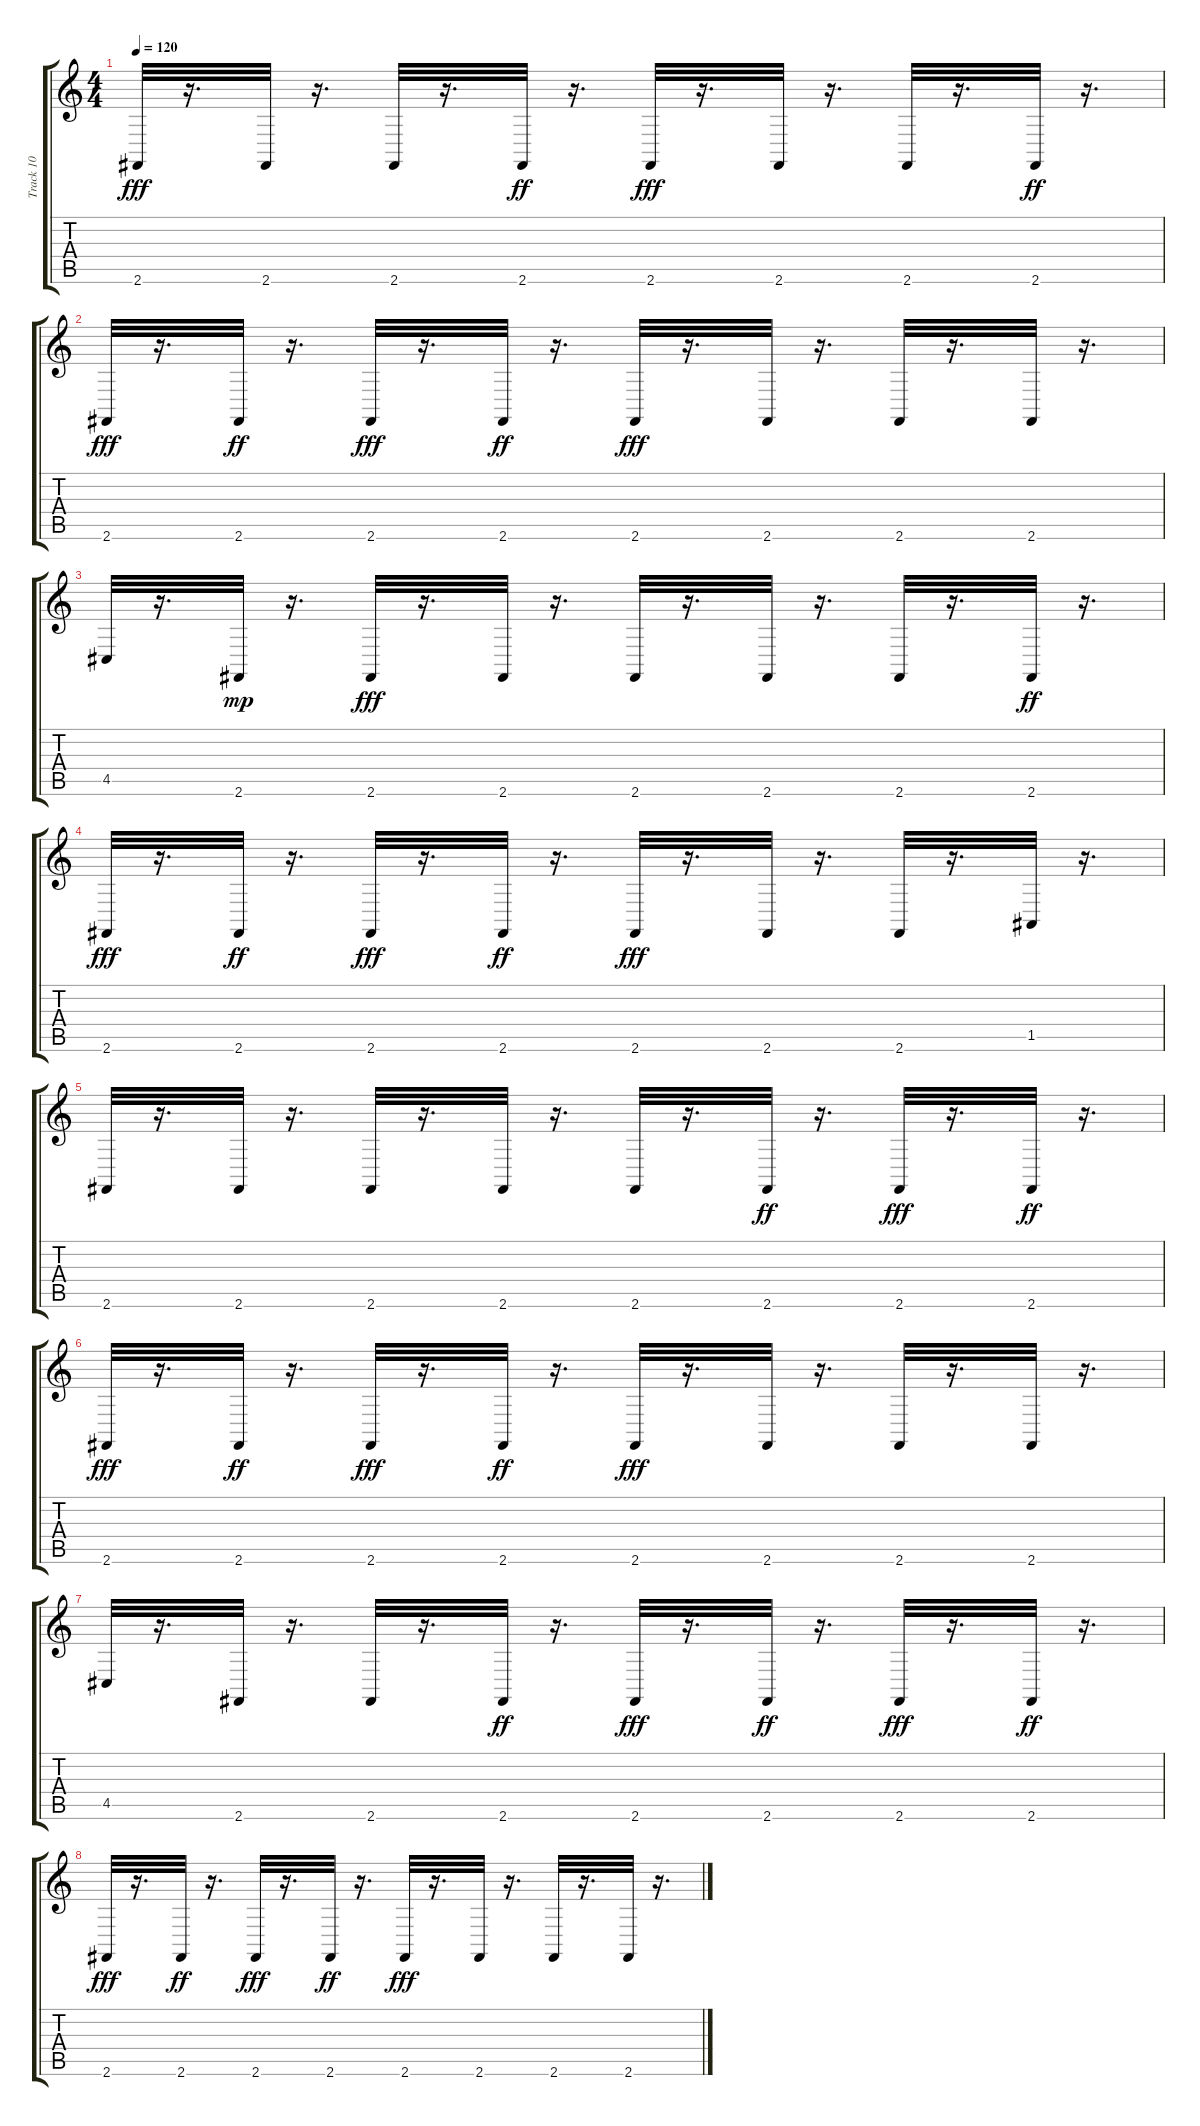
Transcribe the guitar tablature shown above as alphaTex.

\track ("Track 10" "Track 10") {instrument electricpiano1}
\staff {score tabs}
\tuning (E4 B3 G3 D3 A2 E2) {hide}
\ts (4 4)
\tempo 120
\clef g2
\ks c
2.6.32{dy fff} r.16{d} 2.6.32 r.16{d} 2.6.32 r.16{d} 2.6.32{dy ff} r.16{d} 2.6.32{dy fff} r.16{d} 2.6.32 r.16{d} 2.6.32 r.16{d} 2.6.32{dy ff} r.16{d} |
2.6.32{dy fff} r.16{d} 2.6.32{dy ff} r.16{d} 2.6.32{dy fff} r.16{d} 2.6.32{dy ff} r.16{d} 2.6.32{dy fff} r.16{d} 2.6.32 r.16{d} 2.6.32 r.16{d} 2.6.32 r.16{d} |
4.5.32 r.16{d} 2.6.32{dy mp} r.16{d} 2.6.32{dy fff} r.16{d} 2.6.32 r.16{d} 2.6.32 r.16{d} 2.6.32 r.16{d} 2.6.32 r.16{d} 2.6.32{dy ff} r.16{d} |
2.6.32{dy fff} r.16{d} 2.6.32{dy ff} r.16{d} 2.6.32{dy fff} r.16{d} 2.6.32{dy ff} r.16{d} 2.6.32{dy fff} r.16{d} 2.6.32 r.16{d} 2.6.32 r.16{d} 1.5.32 r.16{d} |
2.6.32 r.16{d} 2.6.32 r.16{d} 2.6.32 r.16{d} 2.6.32 r.16{d} 2.6.32 r.16{d} 2.6.32{dy ff} r.16{d} 2.6.32{dy fff} r.16{d} 2.6.32{dy ff} r.16{d} |
2.6.32{dy fff} r.16{d} 2.6.32{dy ff} r.16{d} 2.6.32{dy fff} r.16{d} 2.6.32{dy ff} r.16{d} 2.6.32{dy fff} r.16{d} 2.6.32 r.16{d} 2.6.32 r.16{d} 2.6.32 r.16{d} |
4.5.32 r.16{d} 2.6.32 r.16{d} 2.6.32 r.16{d} 2.6.32{dy ff} r.16{d} 2.6.32{dy fff} r.16{d} 2.6.32{dy ff} r.16{d} 2.6.32{dy fff} r.16{d} 2.6.32{dy ff} r.16{d} |
2.6.32{dy fff} r.16{d} 2.6.32{dy ff} r.16{d} 2.6.32{dy fff} r.16{d} 2.6.32{dy ff} r.16{d} 2.6.32{dy fff} r.16{d} 2.6.32 r.16{d} 2.6.32 r.16{d} 2.6.32 r.16{d}
